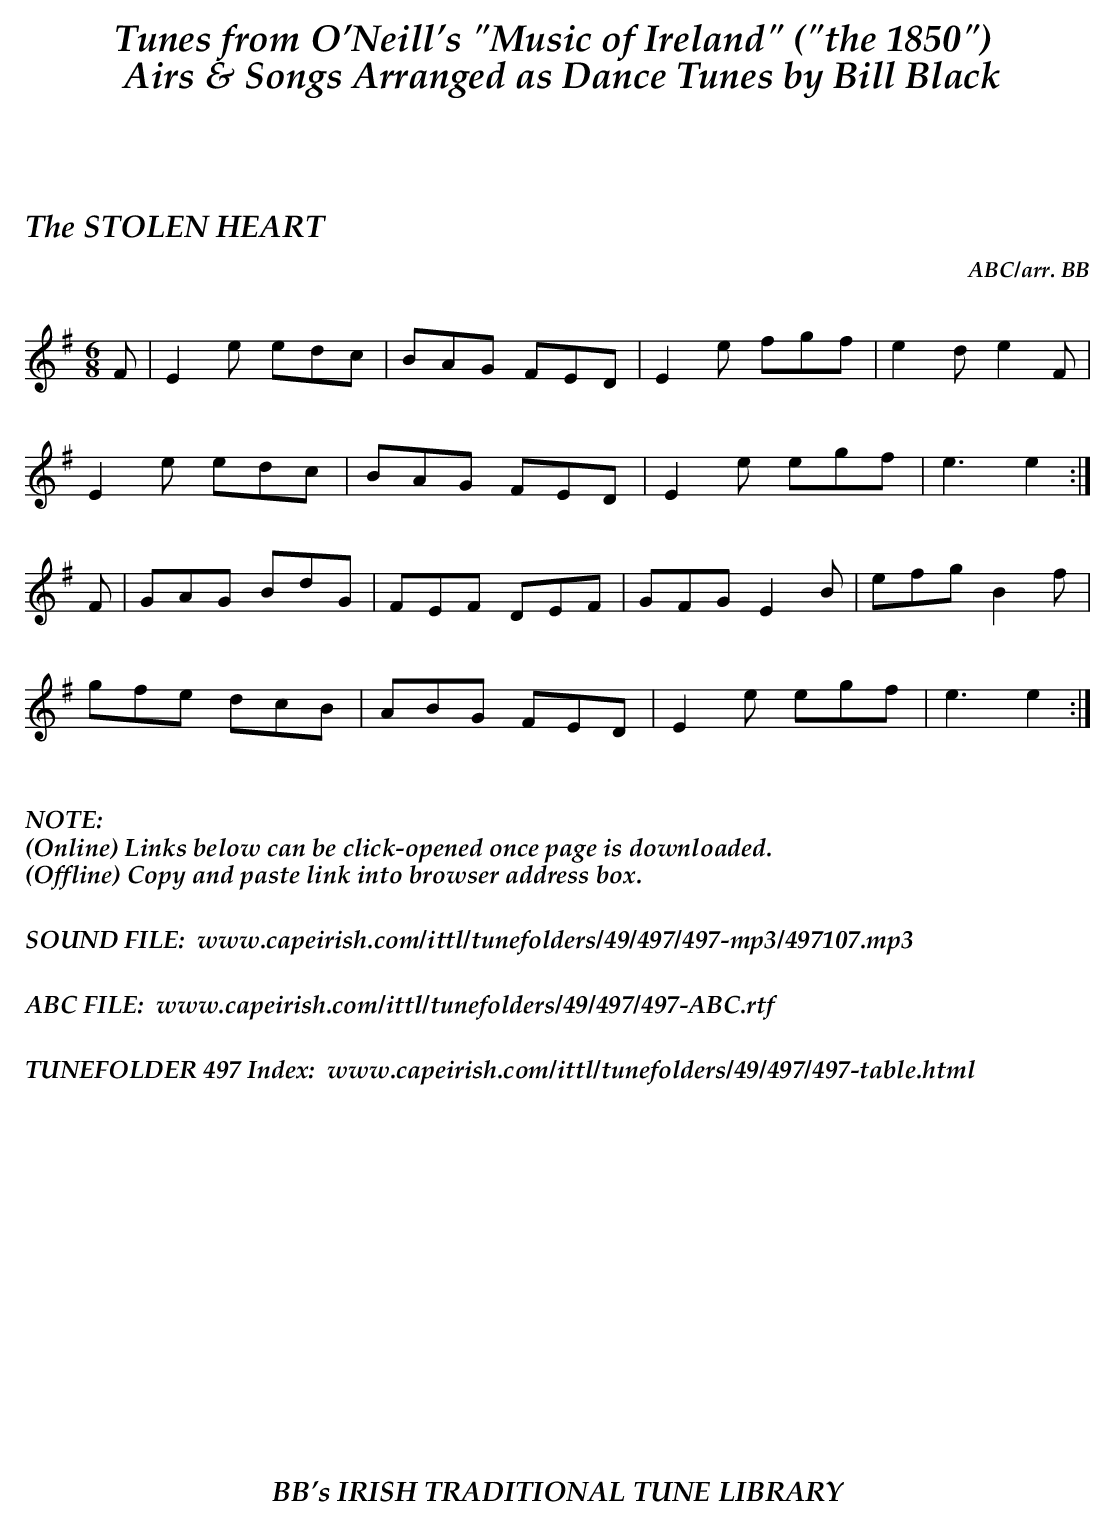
X:1
T:STOLEN HEART, The
C:ABC/arr. BB
M:6/8
L:1/8
K:Em
F|E2e edc|BAG FED|E2e fgf|e2d e2F|
E2e edc|BAG FED|E2e egf|e3e2 :|
F|GAG BdG|FEF DEF|GFG E2B|efg B2f|
gfe dcB|ABG FED|E2e egf|e3e2 :|
%%vskip .3in
%%textoption left
%%textfont "Palatino-BoldItalic" 16
%%begintext
%%NOTE:
(Online) Links below can be click-opened once page is downloaded.
(Offline) Copy and paste link into browser address box.
%%
%%
SOUND FILE:  www.capeirish.com/ittl/tunefolders/49/497/497-mp3/497107.mp3
%%
%%
ABC FILE:  www.capeirish.com/ittl/tunefolders/49/497/497-ABC.rtf
%%
%%
TUNEFOLDER 497 Index:  www.capeirish.com/ittl/tunefolders/49/497/497-table.html
